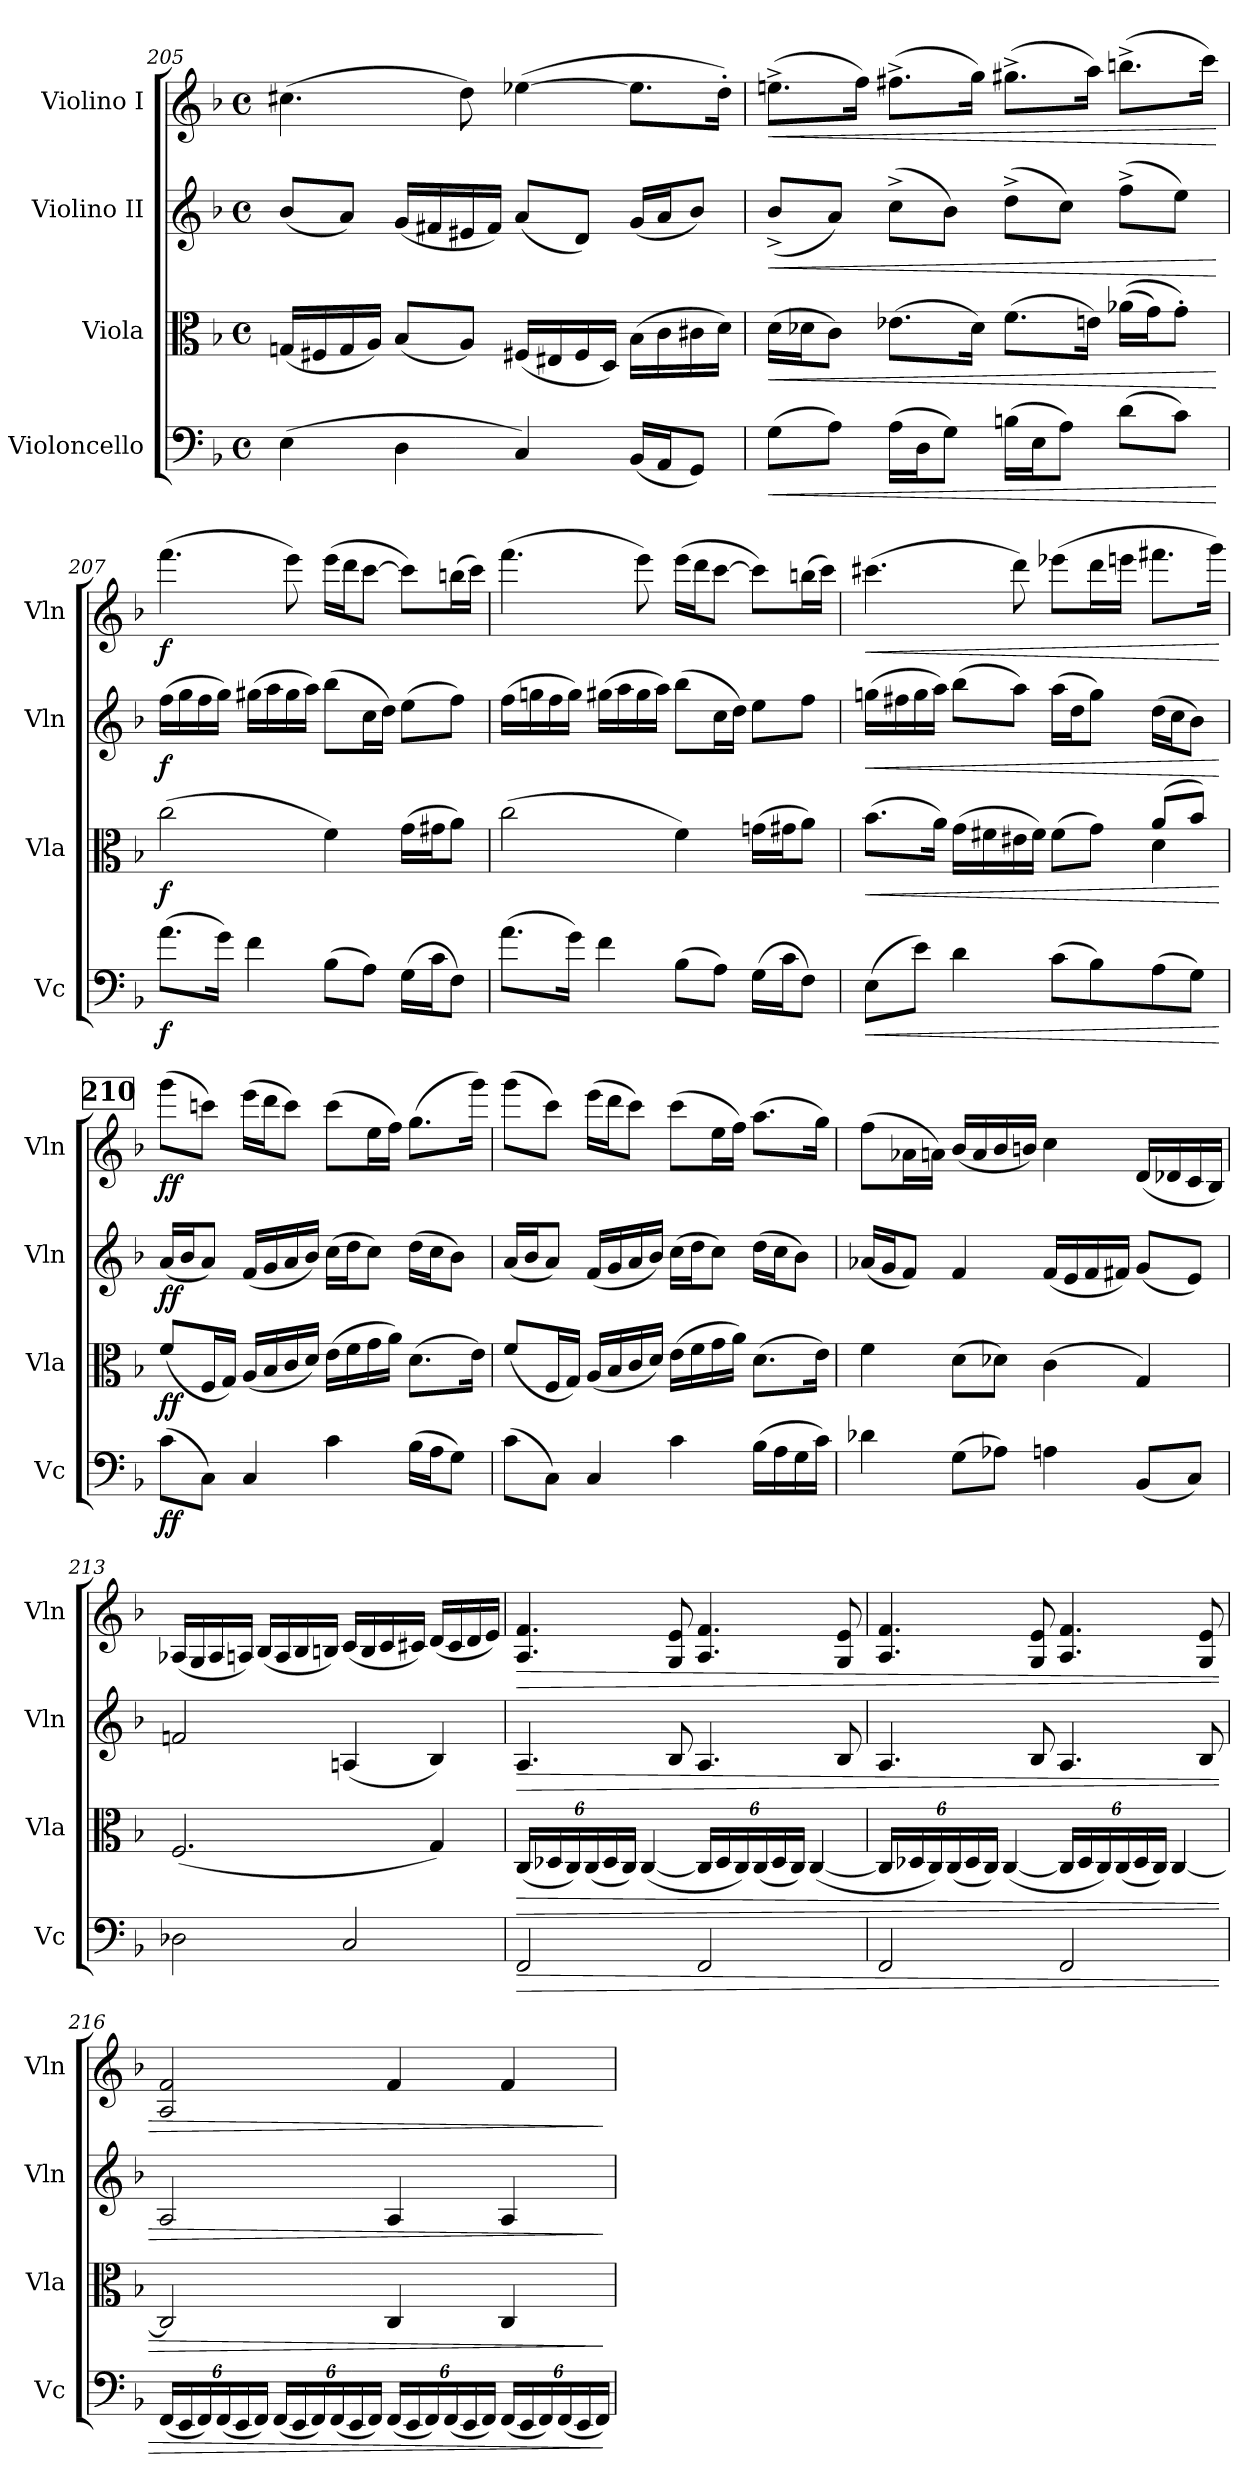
**kern	**dynam	**kern	**dynam	**kern	**dynam	**kern	**dynam
*part4	*part4	*part3	*part3	*part2	*part2	*part1	*part1
*staff4	*staff4	*staff3	*staff3	*staff2	*staff2	*staff1	*staff1
*I"Violoncello	*	*I"Viola	*	*I"Violino II	*	*I"Violino I	*
*I'Vc	*	*I'Vla	*	*I'Vln	*	*I'Vln	*
!!LO:LB:g=z
*clefF4	*	*clefC3	*	*clefG2	*	*clefG2	*
*k[b-]	*	*k[b-]	*	*k[b-]	*	*k[b-]	*
*M4/4	*	*M4/4	*	*M4/4	*	*M4/4	*
*met(c)	*	*met(c)	*	*met(c)	*	*met(c)	*
=205	=205	=205	=205	=205	=205	=205	=205
(4E\	.	(16Gn/LL	.	(8b-/L	.	(4.cc#X\	.
.	.	16F#X/	.	.	.	.	.
.	.	16G/	.	8a/J)	.	.	.
.	.	16A/JJ)	.	.	.	.	.
4D\	.	(8B-/L	.	(16g/LL	.	.	.
.	.	.	.	16f#X/	.	.	.
.	.	8A/J)	.	16e#X/	.	8dd\)	.
.	.	.	.	16f#/JJ)	.	.	.
4C/)	.	(16F#X/LL	.	(8a/L	.	([4ee-X\	.
.	.	16E#X/	.	.	.	.	.
.	.	16F#/	.	8d/J)	.	.	.
.	.	16D/JJ)	.	.	.	.	.
(16BB-/LL	.	(16B-\LL	.	(16g/LL	.	8.ee-\L]	.
16AA/J	.	16c\	.	16a/J	.	.	.
8GG/J)	.	16c#X\	.	8b-/J)	.	.	.
.	.	16d\JJ)	.	.	.	16dd'\Jk)	.
=206	=206	=206	=206	=206	=206	=206	=206
!	!LO:HP:b	!	!LO:HP:b	!	!LO:HP:b	!	!LO:HP:b
(8G\L	<	(16d\LL	<	(8b-^/L	<	(8.een^\L	<
.	.	16d-X\J	.	.	.	.	.
8A\J)	.	8c\J)	.	8a/J)	.	.	.
.	.	.	.	.	.	16ff\Jk)	.
(16A\LL	.	(8.e-X\L	.	(8cc^\L	.	(8.ff#X^\L	.
16D\J	.	.	.	.	.	.	.
8G\J)	.	.	.	8b-\J)	.	.	.
.	.	16d-\Jk)	.	.	.	16gg\Jk)	.
(16Bn\LL	.	(8.f\L	.	(8dd^\L	.	(8.gg#X^\L	.
16E\J	.	.	.	.	.	.	.
8A\J)	.	.	.	8cc\J)	.	.	.
.	.	16en\Jk)	.	.	.	16aa\Jk)	.
(8d\L	.	((16a-X\LL	.	(8ff^\L	.	(8.bbn^\L	.
.	.	16g\J)	.	.	.	.	.
8c\J)	.	8g'\J)	.	8ee\J)	.	.	.
.	.	.	.	.	.	16ccc\Jk)	.
.	[	.	[	.	[	.	[
=207	=207	=207	=207	=207	=207	=207	=207
!	!LO:DY:b	!	!LO:DY:b	!	!LO:DY:b	!	!LO:DY:b
(8.a\L	f	(2cc\	f	(16ff\LL	f	(4.fff\	f
.	.	.	.	16gg\	.	.	.
.	.	.	.	16ff\	.	.	.
16g\Jk)	.	.	.	16gg\JJ)	.	.	.
4f\	.	.	.	(16gg#X\LL	.	.	.
.	.	.	.	16aa\	.	.	.
.	.	.	.	16gg#\	.	8eee\)	.
.	.	.	.	16aa\JJ)	.	.	.
(8B-\L	.	4f\)	.	(8bb-\L	.	(16eee\LL	.
.	.	.	.	.	.	16ddd\J	.
8A\J)	.	.	.	16cc\L	.	[8ccc\J	.
.	.	.	.	16dd\JJ)	.	.	.
(16G\LL	.	(16g\LL	.	(8ee\L	.	8ccc\L])	.
16c\J	.	16g#X\J	.	.	.	.	.
8F\J)	.	8a\J)	.	8ff\J)	.	(16bbn\L	.
.	.	.	.	.	.	16ccc\JJ)	.
!!LO:LB:g=z
=208	=208	=208	=208	=208	=208	=208	=208
(8.a\L	.	(2cc\	.	(16ff\LL	.	(4.fff\	.
.	.	.	.	16ggn\	.	.	.
.	.	.	.	16ff\	.	.	.
16g\Jk)	.	.	.	16gg\JJ)	.	.	.
4f\	.	.	.	(16gg#X\LL	.	.	.
.	.	.	.	16aa\	.	.	.
.	.	.	.	16gg#\	.	8eee\)	.
.	.	.	.	16aa\JJ)	.	.	.
(8B-\L	.	4f\)	.	(8bb-\L	.	(16eee\LL	.
.	.	.	.	.	.	16ddd\J	.
8A\J)	.	.	.	16cc\L	.	[8ccc\J	.
.	.	.	.	16dd\JJ)	.	.	.
(16G\LL	.	(16gn\LL	.	8ee\L	.	8ccc\L])	.
16c\J	.	16g#X\J	.	.	.	.	.
8F\J)	.	8a\J)	.	8ff\J	.	(16bbn\L	.
.	.	.	.	.	.	16ccc\JJ)	.
=209	=209	=209	=209	=209	=209	=209	=209
!	!LO:HP:b	!	!LO:HP:b	!	!LO:HP:b	!	!LO:HP:b
*	*	*^	*	*	*	*	*
(8E\L	<	(>8.b-\L	2.ryy	<	(16ggn\LL	<	(4.ccc#X\	<
.	.	.	.	.	16ff#X\	.	.	.
8e\J)	.	.	.	.	16gg\	.	.	.
.	.	16a\Jk)	.	.	16aa\JJ)	.	.	.
4d\	.	(>16g\LL	.	.	(8bb-\L	.	.	.
.	.	16f#X\	.	.	.	.	.	.
.	.	16e#X\	.	.	8aa\J)	.	8ddd\)	.
.	.	16f#\JJ)	.	.	.	.	.	.
(8c\L	.	(>8f#\L	.	.	(16aa\LL	.	(8eee-X\L	.
.	.	.	.	.	16dd\J	.	.	.
8B-\)	.	8g\J)	.	.	8gg\J)	.	16ddd\L	.
.	.	.	.	.	.	.	16eeen\JJ	.
(8A\	.	(8a/L	4d\	.	(16dd\LL	.	8.fff#X\L	.
.	.	.	.	.	16cc\J	.	.	.
8G\J)	.	8b-/J)	.	.	8b-\J)	.	.	.
.	.	.	.	.	.	.	16ggg\Jk)	.
*	*	*v	*v	*	*	*	*	*
.	[	.	[	.	[	.	[
!!LO:REH:place=s1:a:B:t=210
=210	=210	=210	=210	=210	=210	=210	=210
!	!LO:DY:b	!	!LO:DY:b	!	!LO:DY:b	!	!LO:DY:b
(8c\L	ff	(8f/L	ff	(16a/LL	ff	(8ggg\L	ff
.	.	.	.	16b-/J	.	.	.
8C\J)	.	16F/L	.	8a/J)	.	8cccn\J)	.
.	.	16G/JJ)	.	.	.	.	.
4C/	.	(16A/LL	.	(16f/LL	.	(16eee\LL	.
.	.	16B-/	.	16g/	.	16ddd\J	.
.	.	16c/	.	16a/	.	8ccc\J)	.
.	.	16d/JJ)	.	16b-/JJ)	.	.	.
4c\	.	(16e\LL	.	(16cc\LL	.	(8ccc\L	.
.	.	16f\	.	16dd\J	.	.	.
.	.	16g\	.	8cc\J)	.	16ee\L	.
.	.	16a\JJ)	.	.	.	16ff\JJ)	.
(16B-\LL	.	(8.d\L	.	(16dd\LL	.	(8.gg\L	.
16A\J	.	.	.	16cc\J	.	.	.
8G\J)	.	.	.	8b-\J)	.	.	.
.	.	16e\Jk)	.	.	.	16ggg\Jk)	.
!!LO:PB:g=z
=211	=211	=211	=211	=211	=211	=211	=211
(8c\L	.	(8f/L	.	(16a/LL	.	(8ggg\L	.
.	.	.	.	16b-/J	.	.	.
8C\J)	.	16F/L	.	8a/J)	.	8ccc\J)	.
.	.	16G/JJ)	.	.	.	.	.
4C/	.	(16A/LL	.	(16f/LL	.	(16eee\LL	.
.	.	16B-/	.	16g/	.	16ddd\J	.
.	.	16c/	.	16a/	.	8ccc\J)	.
.	.	16d/JJ)	.	16b-/JJ)	.	.	.
4c\	.	(16e\LL	.	(16cc\LL	.	(8ccc\L	.
.	.	16f\	.	16dd\J	.	.	.
.	.	16g\	.	8cc\J)	.	16ee\L	.
.	.	16a\JJ)	.	.	.	16ff\JJ)	.
(16B-\LL	.	(8.d\L	.	(16dd\LL	.	(8.aa\L	.
16A\	.	.	.	16cc\J	.	.	.
16G\	.	.	.	8b-\J)	.	.	.
16c\JJ)	.	16e\Jk)	.	.	.	16gg\Jk)	.
=212	=212	=212	=212	=212	=212	=212	=212
4d-X\	.	4f\	.	(16a-X/LL	.	(8ff\L	.
.	.	.	.	16g/J	.	.	.
.	.	.	.	8f/J)	.	16a-X\L	.
.	.	.	.	.	.	16an\JJ)	.
(8G\L	.	(8d\L	.	4f/	.	(16b-/LL	.
.	.	.	.	.	.	16a/	.
8A-X\J)	.	8d-X\J)	.	.	.	16b-/	.
.	.	.	.	.	.	16bn/JJ)	.
4An\	.	(4c\	.	(16f/LL	.	4cc\	.
.	.	.	.	16e/	.	.	.
.	.	.	.	16f/	.	.	.
.	.	.	.	16f#X/JJ)	.	.	.
(8BB-/L	.	4G/)	.	(8g/L	.	(16d/LL	.
.	.	.	.	.	.	16d-X/	.
8C/J)	.	.	.	8e/J)	.	16c/	.
.	.	.	.	.	.	16B-/JJ)	.
=213	=213	=213	=213	=213	=213	=213	=213
2D-X\	.	(2.F/	.	2fn/	.	(16A-X/LL	.
.	.	.	.	.	.	16G/	.
.	.	.	.	.	.	16A-/	.
.	.	.	.	.	.	16An/JJ)	.
.	.	.	.	.	.	(16B-/LL	.
.	.	.	.	.	.	16A/	.
.	.	.	.	.	.	16B-/	.
.	.	.	.	.	.	16Bn/JJ)	.
2C/	.	.	.	(4An/	.	(16c/LL	.
.	.	.	.	.	.	16B/	.
.	.	.	.	.	.	16c/	.
.	.	.	.	.	.	16c#X/JJ)	.
.	.	4G/)	.	4B-/)	.	(16d/LL	.
.	.	.	.	.	.	16c#/	.
.	.	.	.	.	.	16d/	.
.	.	.	.	.	.	16e/JJ)	.
!!LO:LB:g=z
=214	=214	=214	=214	=214	=214	=214	=214
!	!LO:HP:b	!	!	!	!	!	!
*	*	*Xbrackettup	*	*	*	*	*
!	!	!	!LO:HP:b	!	!LO:HP:b	!	!LO:HP:b
2FF/	>	(24C/LL	>	4.A/	>	4.A/ 4.f/	>
.	.	24D-X/	.	.	.	.	.
.	.	24C/)	.	.	.	.	.
.	.	(24C/	.	.	.	.	.
.	.	24D-/	.	.	.	.	.
.	.	24C/JJ)	.	.	.	.	.
.	.	([4C/	.	.	.	.	.
.	.	.	.	8B-/	.	8G/ 8e/	.
2FF/	.	24C/LL]	.	4.A/	.	4.A/ 4.f/	.
.	.	24D-/	.	.	.	.	.
.	.	24C/)	.	.	.	.	.
.	.	(24C/	.	.	.	.	.
.	.	24D-/	.	.	.	.	.
.	.	24C/JJ)	.	.	.	.	.
.	.	([4C/	.	.	.	.	.
.	.	.	.	8B-/	.	8G/ 8e/	.
=215	=215	=215	=215	=215	=215	=215	=215
2FF/	.	24C/LL]	.	4.A/	.	4.A/ 4.f/	.
.	.	24D-X/	.	.	.	.	.
.	.	24C/)	.	.	.	.	.
.	.	(24C/	.	.	.	.	.
.	.	24D-/	.	.	.	.	.
.	.	24C/JJ)	.	.	.	.	.
.	.	([4C/	.	.	.	.	.
.	.	.	.	8B-/	.	8G/ 8e/	.
2FF/	.	24C/LL]	.	4.A/	.	4.A/ 4.f/	.
.	.	24D-/	.	.	.	.	.
.	.	24C/)	.	.	.	.	.
.	.	(24C/	.	.	.	.	.
.	.	24D-/	.	.	.	.	.
.	.	24C/JJ)	.	.	.	.	.
.	.	[4C/	.	.	.	.	.
.	.	.	.	8B-/	.	8G/ 8e/	.
!!LO:LB:g=z
=216	=216	=216	=216	=216	=216	=216	=216
*Xbrackettup	*	*	*	*	*	*	*
(24FF/LL	.	2C/]	.	2A/	.	2A/ 2f/	.
24EE/	.	.	.	.	.	.	.
24FF/)	.	.	.	.	.	.	.
(24FF/	.	.	.	.	.	.	.
24EE/	.	.	.	.	.	.	.
24FF/JJ)	.	.	.	.	.	.	.
(24FF/LL	.	.	.	.	.	.	.
24EE/	.	.	.	.	.	.	.
24FF/)	.	.	.	.	.	.	.
(24FF/	.	.	.	.	.	.	.
24EE/	.	.	.	.	.	.	.
24FF/JJ)	.	.	.	.	.	.	.
(24FF/LL	.	4C/	.	4A/	.	4f/	.
24EE/	.	.	.	.	.	.	.
24FF/)	.	.	.	.	.	.	.
(24FF/	.	.	.	.	.	.	.
24EE/	.	.	.	.	.	.	.
24FF/JJ)	.	.	.	.	.	.	.
(24FF/LL	.	4C/	.	4A/	.	4f/	.
24EE/	.	.	.	.	.	.	.
24FF/)	.	.	.	.	.	.	.
(24FF/	.	.	.	.	.	.	.
24EE/	.	.	.	.	.	.	.
24FF/JJ)	.	.	.	.	.	.	.
.	]	.	]	.	]	.	]
=	=	=	=	=	=	=	=
*-	*-	*-	*-	*-	*-	*-	*-
